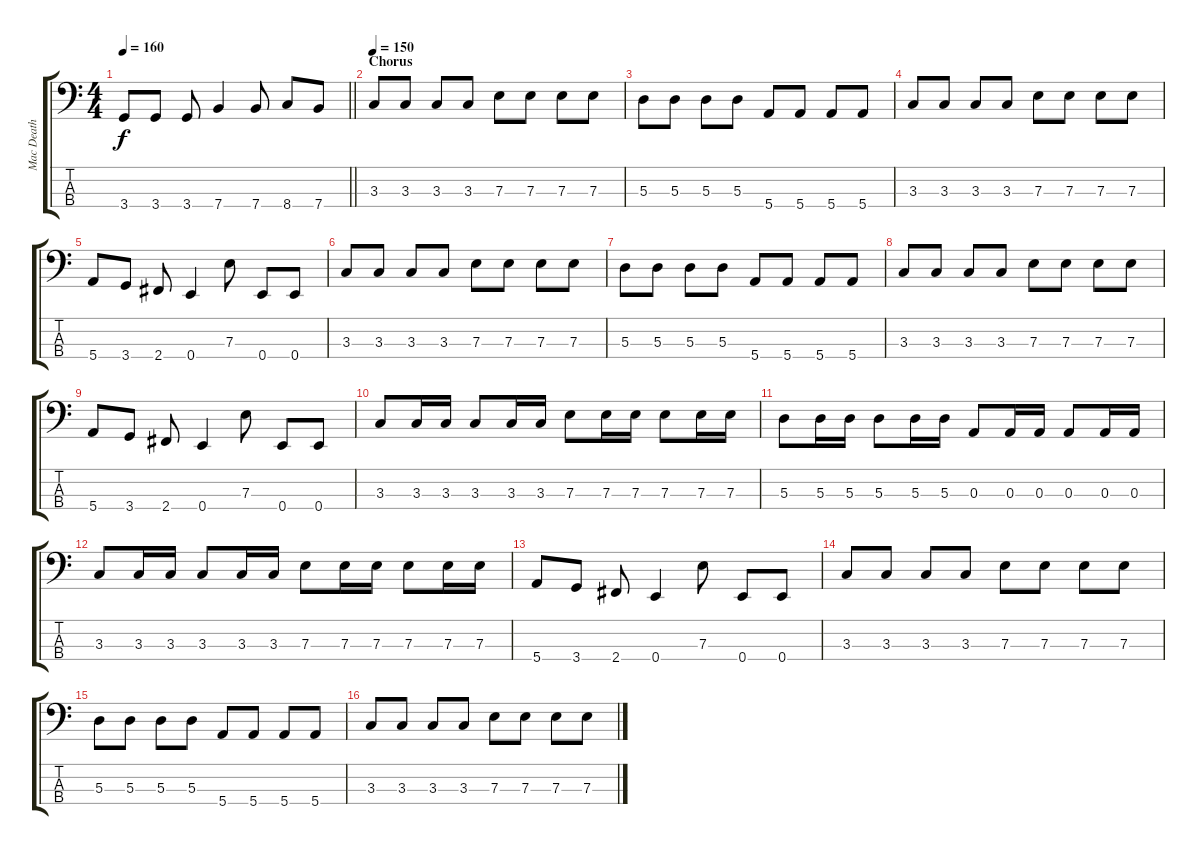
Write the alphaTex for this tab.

\track ("Mac Death" "Mac Death") {instrument electricbasspick}
\staff {score tabs}
\tuning (G2 D2 A1 E1) {hide}
\ts (4 4)
\tempo 160
\clef f4
\barLineRight lightlight
\ks c
3.4.8{dy f} 3.4.8 3.4.8 7.4.4 7.4.8 8.4.8 7.4.8 |
\section ("" "Chorus")
\tempo 150
3.3.8 3.3.8 3.3.8 3.3.8 7.3.8 7.3.8 7.3.8 7.3.8 |
5.3.8 5.3.8 5.3.8 5.3.8 5.4.8 5.4.8 5.4.8 5.4.8 |
3.3.8 3.3.8 3.3.8 3.3.8 7.3.8 7.3.8 7.3.8 7.3.8 |
5.4.8 3.4.8 2.4.8 0.4.4 7.3.8 0.4.8 0.4.8 |
3.3.8 3.3.8 3.3.8 3.3.8 7.3.8 7.3.8 7.3.8 7.3.8 |
5.3.8 5.3.8 5.3.8 5.3.8 5.4.8 5.4.8 5.4.8 5.4.8 |
3.3.8 3.3.8 3.3.8 3.3.8 7.3.8 7.3.8 7.3.8 7.3.8 |
5.4.8 3.4.8 2.4.8 0.4.4 7.3.8 0.4.8 0.4.8 |
3.3.8 3.3.16 3.3.16 3.3.8 3.3.16 3.3.16 7.3.8 7.3.16 7.3.16 7.3.8 7.3.16 7.3.16 |
5.3.8 5.3.16 5.3.16 5.3.8 5.3.16 5.3.16 0.3.8 0.3.16 0.3.16 0.3.8 0.3.16 0.3.16 |
3.3.8 3.3.16 3.3.16 3.3.8 3.3.16 3.3.16 7.3.8 7.3.16 7.3.16 7.3.8 7.3.16 7.3.16 |
5.4.8 3.4.8 2.4.8 0.4.4 7.3.8 0.4.8 0.4.8 |
3.3.8 3.3.8 3.3.8 3.3.8 7.3.8 7.3.8 7.3.8 7.3.8 |
5.3.8 5.3.8 5.3.8 5.3.8 5.4.8 5.4.8 5.4.8 5.4.8 |
3.3.8 3.3.8 3.3.8 3.3.8 7.3.8 7.3.8 7.3.8 7.3.8
